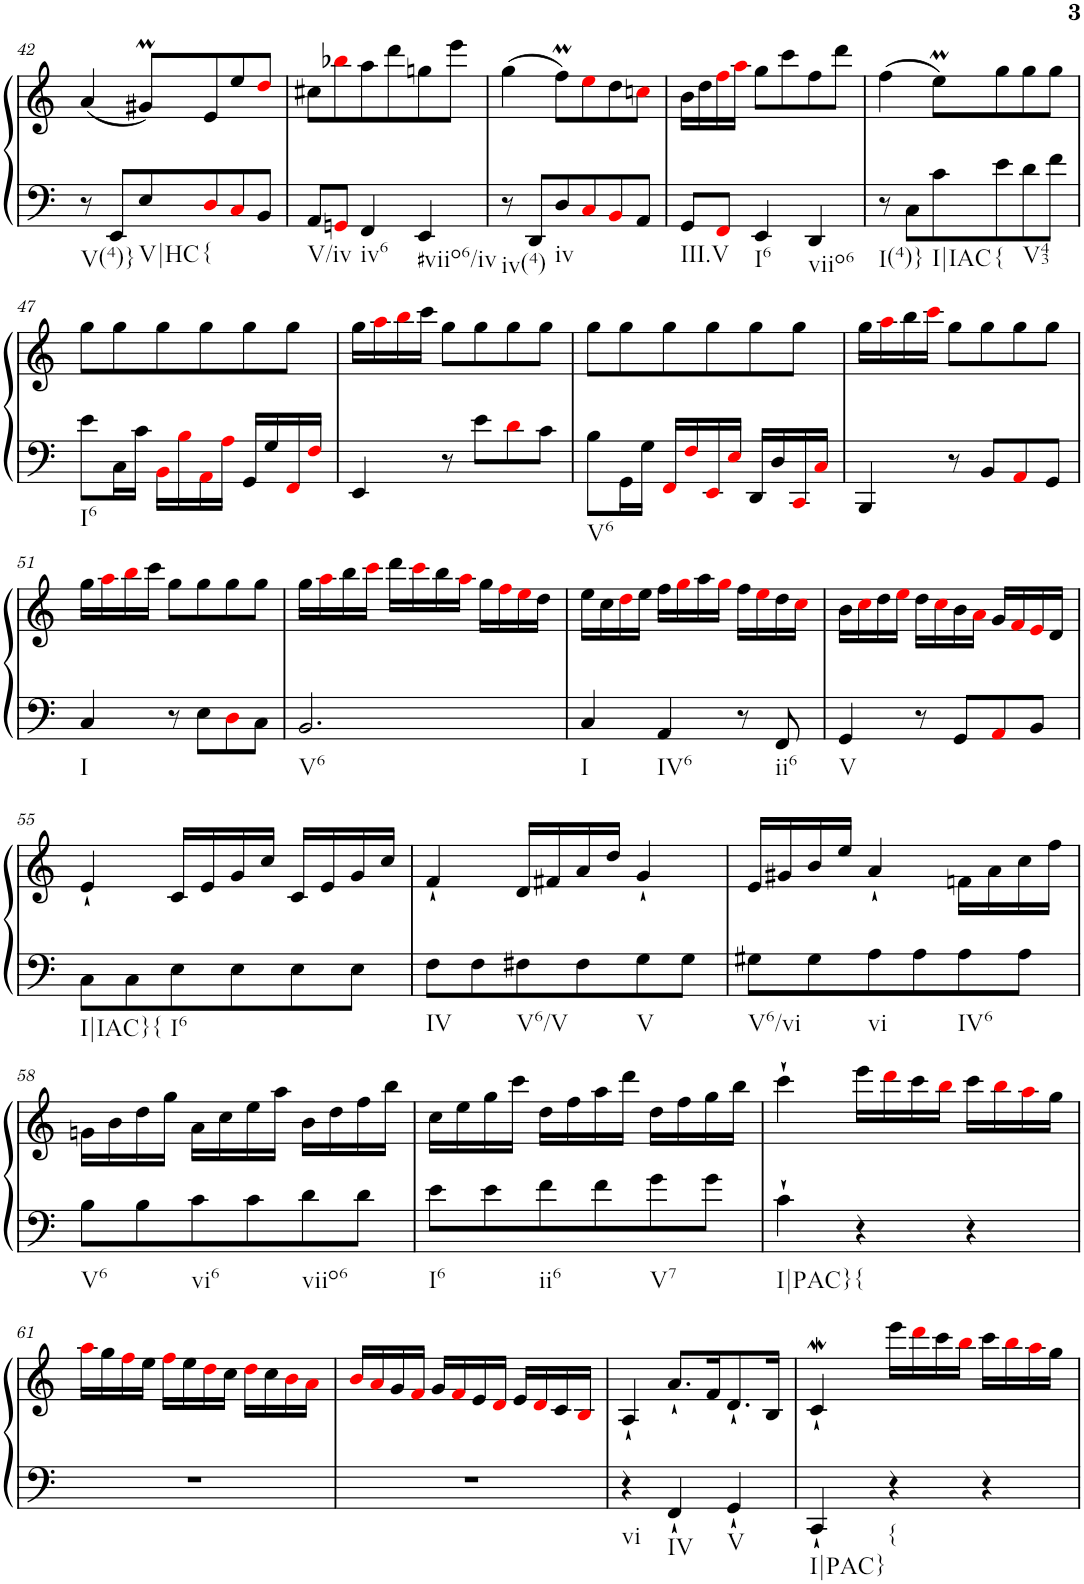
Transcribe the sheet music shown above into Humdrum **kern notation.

**kern	**kern
*part1	*part1
*staff2	*staff1
*I"Harpsichord	*
*I'Hch.	*
!!LO:PB:g=z
*clefF4	*clefG2
*k[]	*k[]
*M3/4	*M3/4
=42	=42
!LO:TX:b:t=V(4)}	!
8r	(<4a/
8EE/L	.
!LO:TX:b:t=V|HC	!
8E/	8g#Xm/L)
!LO:TX:b:t={	!
8Di/	8e/
8Ci/	8ee/
8BB/J	8ddi/J
=43	=43
!LO:TX:b:t=V/iv	!
8AA/L	8cc#X\L
8GGni/J	8bb-Xi\
!LO:TX:b:t=iv6	!
4FF/	8aa\
.	8ddd\
!LO:TX:b:t=#viio6/iv	!
4EE/	8ggn\
.	8eee\J
=44	=44
!LO:TX:b:t=iv(4)	!
8r	(>4gg\
8DD/L	.
!LO:TX:b:t=iv	!
8D/	8ffM\L)
8Ci/	8eei\
8BBi/	8dd\
8AA/J	8ccni\J
=45	=45
!LO:TX:b:t=III.V	!
8GG/L	16b\LL
.	16dd\
8FFi/J	16ffi\
.	16aai\JJ
!LO:TX:b:t=I6	!
4EE/	8gg\L
.	8ccc\
!LO:TX:b:t=viio6	!
4DD/	8ff\
.	8ddd\J
=46	=46
!LO:TX:b:t=I(4)}	!
8r	(>4ff\
8C\L	.
!LO:TX:b:t=I|IAC	!
8c\	8eem\L)
!LO:TX:b:t={	!
8e\	8gg\
!LO:TX:b:t=V43	!
8d\	8gg\
8f\J	8gg\J
!!LO:LB:g=z
=47	=47
!LO:TX:b:t=I6	!
8e\L	8gg\L
16C\L	8gg\
16c\JJ	.
16BBi\LL	8gg\
16Bi\	.
16AAi\	8gg\
16Ai\JJ	.
16GG/LL	8gg\
16G/	.
16FFi/	8gg\J
16Fi/JJ	.
=48	=48
4EE/	16gg\LL
.	16aai\
.	16bbi\
.	16ccc\JJ
8r	8gg\L
8e\L	8gg\
8di\	8gg\
8c\J	8gg\J
=49	=49
!LO:TX:b:t=V6	!
8B\L	8gg\L
16GG\L	8gg\
16G\JJ	.
16FFi/LL	8gg\
16Fi/	.
16EEi/	8gg\
16Ei/JJ	.
16DD/LL	8gg\
16D/	.
16CCi/	8gg\J
16Ci/JJ	.
=50	=50
4BBB/	16gg\LL
.	16aai\
.	16bb\
.	16ccci\JJ
8r	8gg\L
8BB/L	8gg\
8AAi/	8gg\
8GG/J	8gg\J
!!LO:LB:g=z
=51	=51
!LO:TX:b:t=I	!
4C/	16gg\LL
.	16aai\
.	16bbi\
.	16ccc\JJ
8r	8gg\L
8E\L	8gg\
8Di\	8gg\
8C\J	8gg\J
=52	=52
!LO:TX:b:t=V6	!
2.BB/	16gg\LL
.	16aai\
.	16bb\
.	16ccci\JJ
.	16ddd\LL
.	16ccci\
.	16bb\
.	16aai\JJ
.	16gg\LL
.	16ffi\
.	16eei\
.	16dd\JJ
=53	=53
!LO:TX:b:t=I	!
4C/	16ee\LL
.	16cc\
.	16ddi\
.	16ee\JJ
!LO:TX:b:t=IV6	!
4AA/	16ff\LL
.	16ggi\
.	16aa\
.	16ggi\JJ
8r	16ff\LL
.	16eei\
!LO:TX:b:t=ii6	!
8FF/	16dd\
.	16cci\JJ
=54	=54
!LO:TX:b:t=V	!
4GG/	16b\LL
.	16cci\
.	16dd\
.	16eei\JJ
8r	16dd\LL
.	16cci\
8GG/L	16b\
.	16ai\JJ
8AAi/	16g/LL
.	16fi/
8BB/J	16ei/
.	16d/JJ
!!LO:LB:g=z
=55	=55
!LO:TX:b:t=I|IAC}{	!
8C\L	4e`/
8C\	.
!LO:TX:b:t=I6	!
8E\	16c/LL
.	16e/
8E\	16g/
.	16cc/JJ
8E\	16c/LL
.	16e/
8E\J	16g/
.	16cc/JJ
=56	=56
!LO:TX:b:t=IV	!
8F\L	4f`/
8F\	.
!LO:TX:b:t=V6/V	!
8F#X\	16d/LL
.	16f#X/
8F#\	16a/
.	16dd/JJ
!LO:TX:b:t=V	!
8G\	4g`/
8G\J	.
=57	=57
!LO:TX:b:t=V6/vi	!
8G#X\L	16e/LL
.	16g#X/
8G#\	16b/
.	16ee/JJ
!LO:TX:b:t=vi	!
8A\	4a`/
8A\	.
!LO:TX:b:t=IV6	!
8A\	16fn\LL
.	16a\
8A\J	16cc\
.	16ff\JJ
!!LO:LB:g=z
=58	=58
!LO:TX:b:t=V6	!
8B\L	16gn\LL
.	16b\
8B\	16dd\
.	16gg\JJ
!LO:TX:b:t=vi6	!
8c\	16a\LL
.	16cc\
8c\	16ee\
.	16aa\JJ
!LO:TX:b:t=viio6	!
8d\	16b\LL
.	16dd\
8d\J	16ff\
.	16bb\JJ
=59	=59
!LO:TX:b:t=I6	!
8e\L	16cc\LL
.	16ee\
8e\	16gg\
.	16ccc\JJ
!LO:TX:b:t=ii6	!
8f\	16dd\LL
.	16ff\
8f\	16aa\
.	16ddd\JJ
!LO:TX:b:t=V7	!
8g\	16dd\LL
.	16ff\
8g\J	16gg\
.	16bb\JJ
=60	=60
!LO:TX:b:t=I|PAC}	!
4c`\	4ccc`\
!LO:TX:b:t={	!
4r	16eee\LL
.	16dddi\
.	16ccc\
.	16bbi\JJ
4r	16ccc\LL
.	16bbi\
.	16aai\
.	16gg\JJ
!!LO:LB:g=z
=61	=61
2.r	16aai\LL
.	16gg\
.	16ffi\
.	16ee\JJ
.	16ffi\LL
.	16ee\
.	16ddi\
.	16cc\JJ
.	16ddi\LL
.	16cc\
.	16bi\
.	16ai\JJ
=62	=62
2.r	16bi/LL
.	16ai/
.	16g/
.	16fi/JJ
.	16g/LL
.	16fi/
.	16e/
.	16di/JJ
.	16e/LL
.	16di/
.	16c/
.	16Bi/JJ
=63	=63
!LO:TX:b:t=vi	!
4r	4A`/
!LO:TX:b:t=IV	!
4FF`/	8.a`/L
.	16f/K
!LO:TX:b:t=V	!
4GG`/	8.d`/
.	16B/Jk
=64	=64
!LO:TX:b:t=I|PAC}	!
4CC`/	4cw`/
!LO:TX:b:t={	!
4r	16eee\LL
.	16dddi\
.	16ccc\
.	16bbi\JJ
4r	16ccc\LL
.	16bbi\
.	16aai\
.	16gg\JJ
=	=
*-	*-
